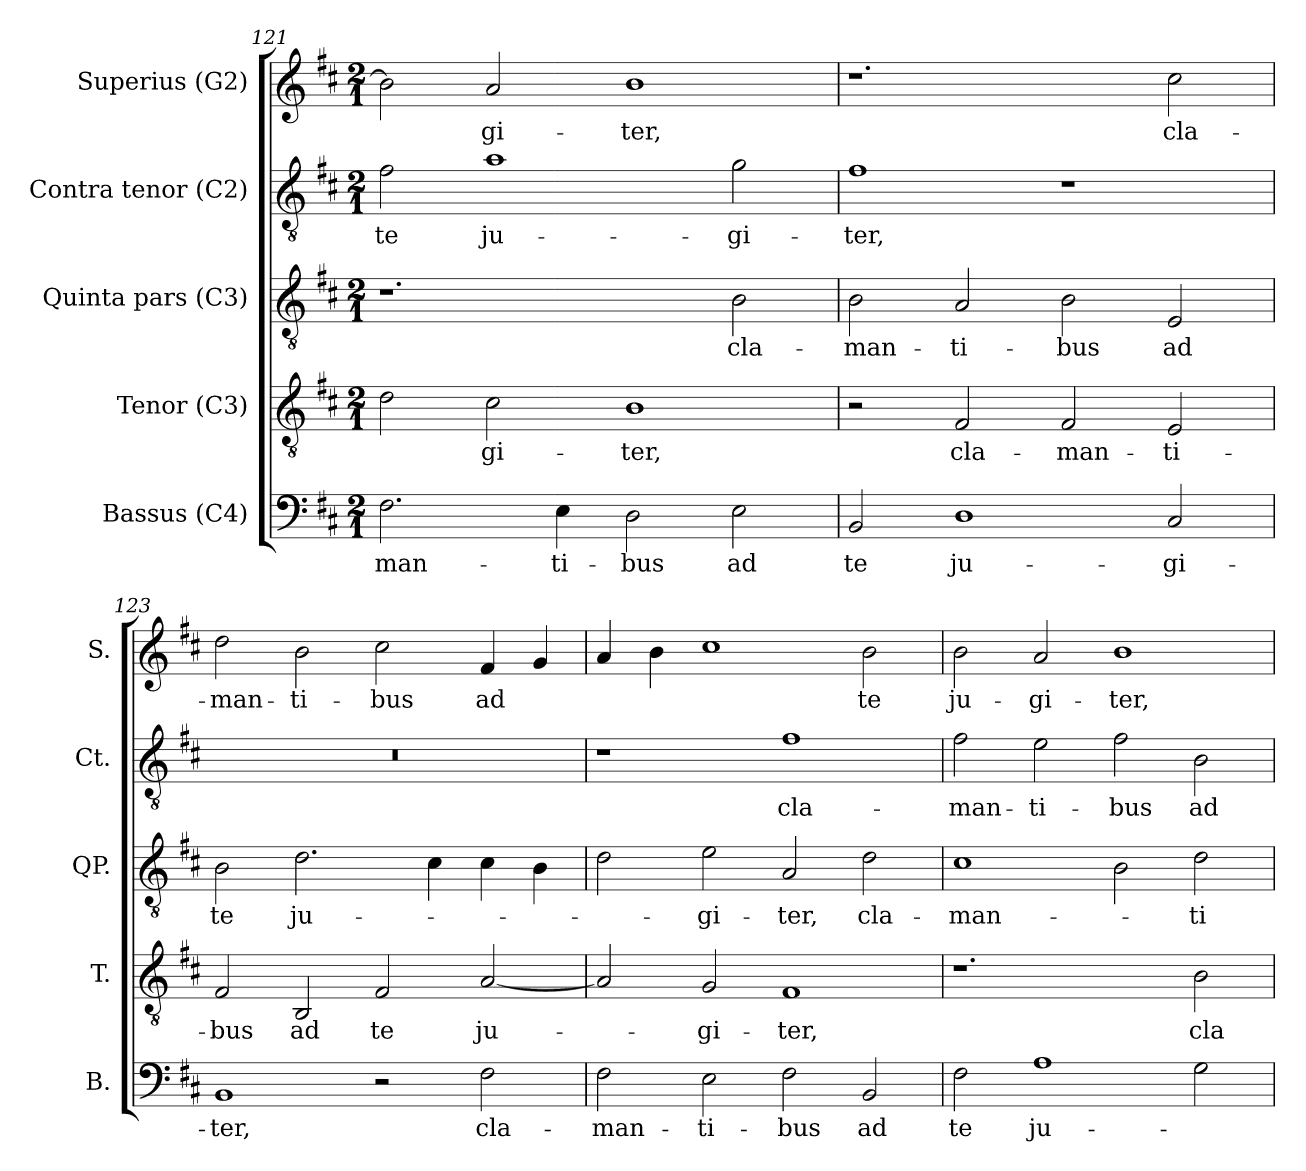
**kern	**text	**kern	**text	**kern	**text	**kern	**text	**kern	**text
*part5	*part5	*part4	*part4	*part3	*part3	*part2	*part2	*part1	*part1
*staff5	*staff5	*staff4	*staff4	*staff3	*staff3	*staff2	*staff2	*staff1	*staff1
*I"Bassus (C4)	*	*I"Tenor (C3)	*	*I"Quinta pars (C3)	*	*I"Contra tenor (C2)	*	*I"Superius (G2)	*
*I'B.	*	*I'T.	*	*I'QP.	*	*I'Ct.	*	*I'S.	*
*clefF4	*	*clefGv2	*	*clefGv2	*	*clefGv2	*	*clefG2	*
*	*	*ITrd7c12	*	*ITrd7c12	*	*	*	*	*
*k[f#c#]	*	*k[f#c#]	*	*k[f#c#]	*	*k[f#c#]	*	*k[f#c#]	*
*D:	*	*D:	*	*D:	*	*D:	*	*D:	*
*M2/1	*	*M2/1	*	*M2/1	*	*M2/1	*	*M2/1	*
=121	=121	=121	=121	=121	=121	=121	=121	=121	=121
!	!LO:LY:b:color=#000000	!	!	!	!	!	!	!	!
!	!	!	!	!	!	!	!LO:LY:b:color=#000000	!	!
2.F#i\	-man-	2Di\	.	1.r	.	2f#i\	te	2bi\]	.
!	!	!	!LO:LY:b:color=#000000	!	!	!	!	!	!
!	!	!	!	!	!	!	!LO:LY:b:color=#000000	!	!
!	!	!	!	!	!	!	!	!	!LO:LY:b:color=#000000
.	.	2C#i\	-gi-	.	.	1ai	ju-	2ai/	-gi-
!	!LO:LY:b:color=#000000	!	!	!	!	!	!	!	!
4Ei\	-ti-	.	.	.	.	.	.	.	.
!	!LO:LY:b:color=#000000	!	!	!	!	!	!	!	!
!	!	!	!LO:LY:b:color=#000000	!	!	!	!	!	!
!	!	!	!	!	!	!	!	!	!LO:LY:b:color=#000000
2Di\	-bus	1BBi	-ter,	.	.	.	.	1bi	-ter,
!	!LO:LY:b:color=#000000	!	!	!	!	!	!	!	!
!	!	!	!	!	!LO:LY:b:color=#000000	!	!	!	!
!	!	!	!	!	!	!	!LO:LY:b:color=#000000	!	!
2Ei\	ad	.	.	2BBi\	cla-	2gi\	-gi-	.	.
=122	=122	=122	=122	=122	=122	=122	=122	=122	=122
!	!LO:LY:b:color=#000000	!	!	!	!	!	!	!	!
!	!	!	!	!	!LO:LY:b:color=#000000	!	!	!	!
!	!	!	!	!	!	!	!LO:LY:b:color=#000000	!	!
2BBi/	te	2r	.	2BBi\	-man-	1f#i	-ter,	1.r	.
!	!LO:LY:b:color=#000000	!	!	!	!	!	!	!	!
!	!	!	!LO:LY:b:color=#000000	!	!	!	!	!	!
!	!	!	!	!	!LO:LY:b:color=#000000	!	!	!	!
1Di	ju-	2FF#i/	cla-	2AAi/	-ti-	.	.	.	.
!	!	!	!LO:LY:b:color=#000000	!	!	!	!	!	!
!	!	!	!	!	!LO:LY:b:color=#000000	!	!	!	!
.	.	2FF#i/	-man-	2BBi\	-bus	1r	.	.	.
!	!LO:LY:b:color=#000000	!	!	!	!	!	!	!	!
!	!	!	!LO:LY:b:color=#000000	!	!	!	!	!	!
!	!	!	!	!	!LO:LY:b:color=#000000	!	!	!	!
!	!	!	!	!	!	!	!	!	!LO:LY:b:color=#000000
2C#i/	-gi-	2EEi/	-ti-	2EEi/	ad	.	.	2cc#i\	cla-
=123	=123	=123	=123	=123	=123	=123	=123	=123	=123
!	!LO:LY:b:color=#000000	!	!	!	!	!	!	!	!
!	!	!	!LO:LY:b:color=#000000	!	!	!	!	!	!
!	!	!	!	!	!LO:LY:b:color=#000000	!LO:N:vis=1	!	!	!
!	!	!	!	!	!	!	!	!	!LO:LY:b:color=#000000
1BBi	-ter,	2FF#i/	-bus	2BBi\	te	0r	.	2ddi\	-man-
!	!	!	!LO:LY:b:color=#000000	!	!	!	!	!	!
!	!	!	!	!	!LO:LY:b:color=#000000	!	!	!	!
!	!	!	!	!	!	!	!	!	!LO:LY:b:color=#000000
.	.	2BBBi/	ad	2.Di\	ju-	.	.	2bi\	-ti-
!	!	!	!LO:LY:b:color=#000000	!	!	!	!	!	!
!	!	!	!	!	!	!	!	!	!LO:LY:b:color=#000000
2r	.	2FF#i/	te	.	.	.	.	2cc#i\	-bus
.	.	.	.	4C#i\	.	.	.	.	.
!	!LO:LY:b:color=#000000	!	!	!	!	!	!	!	!
!	!	!	!LO:LY:b:color=#000000	!	!	!	!	!	!
!	!	!	!	!	!	!	!	!	!LO:LY:b:color=#000000
2F#i\	cla-	[2AAi/	ju-	4C#i\	.	.	.	4f#i/	ad
.	.	.	.	4BBi\	.	.	.	4gi/	.
!!LO:LB:g=z
=124	=124	=124	=124	=124	=124	=124	=124	=124	=124
!	!LO:LY:b:color=#000000	!	!	!	!	!	!	!	!
2F#i\	-man-	2AAi/]	.	2Di\	.	1r	.	4ai/	.
.	.	.	.	.	.	.	.	4bi\	.
!	!LO:LY:b:color=#000000	!	!	!	!	!	!	!	!
!	!	!	!LO:LY:b:color=#000000	!	!	!	!	!	!
!	!	!	!	!	!LO:LY:b:color=#000000	!	!	!	!
2Ei\	-ti-	2GGi/	-gi-	2Ei\	-gi-	.	.	1cc#i	.
!	!LO:LY:b:color=#000000	!	!	!	!	!	!	!	!
!	!	!	!LO:LY:b:color=#000000	!	!	!	!	!	!
!	!	!	!	!	!LO:LY:b:color=#000000	!	!	!	!
!	!	!	!	!	!	!	!LO:LY:b:color=#000000	!	!
2F#i\	-bus	1FF#i	-ter,	2AAi/	-ter,	1f#i	cla-	.	.
!	!LO:LY:b:color=#000000	!	!	!	!	!	!	!	!
!	!	!	!	!	!LO:LY:b:color=#000000	!	!	!	!
!	!	!	!	!	!	!	!	!	!LO:LY:b:color=#000000
2BBi/	ad	.	.	2Di\	cla-	.	.	2bi\	te
=125	=125	=125	=125	=125	=125	=125	=125	=125	=125
!	!LO:LY:b:color=#000000	!	!	!	!	!	!	!	!
!	!	!	!	!	!LO:LY:b:color=#000000	!	!	!	!
!	!	!	!	!	!	!	!LO:LY:b:color=#000000	!	!
!	!	!	!	!	!	!	!	!	!LO:LY:b:color=#000000
2F#i\	te	1.r	.	1C#i	-man-	2f#i\	-man-	2bi\	ju-
!	!LO:LY:b:color=#000000	!	!	!	!	!	!	!	!
!	!	!	!	!	!	!	!LO:LY:b:color=#000000	!	!
!	!	!	!	!	!	!	!	!	!LO:LY:b:color=#000000
1Ai	ju-	.	.	.	.	2ei\	-ti-	2ai/	-gi-
!	!	!	!	!	!	!	!LO:LY:b:color=#000000	!	!
!	!	!	!	!	!	!	!	!	!LO:LY:b:color=#000000
.	.	.	.	2BBi\	.	2f#i\	-bus	1bi	-ter,
!	!	!	!LO:LY:b:color=#000000	!	!	!	!	!	!
!	!	!	!	!	!LO:LY:b:color=#000000	!	!	!	!
!	!	!	!	!	!	!	!LO:LY:b:color=#000000	!	!
2Gi\	.	2BBi\	cla-	2Di\	-ti-	2Bi\	ad	.	.
=	=	=	=	=	=	=	=	=	=
*-	*-	*-	*-	*-	*-	*-	*-	*-	*-
